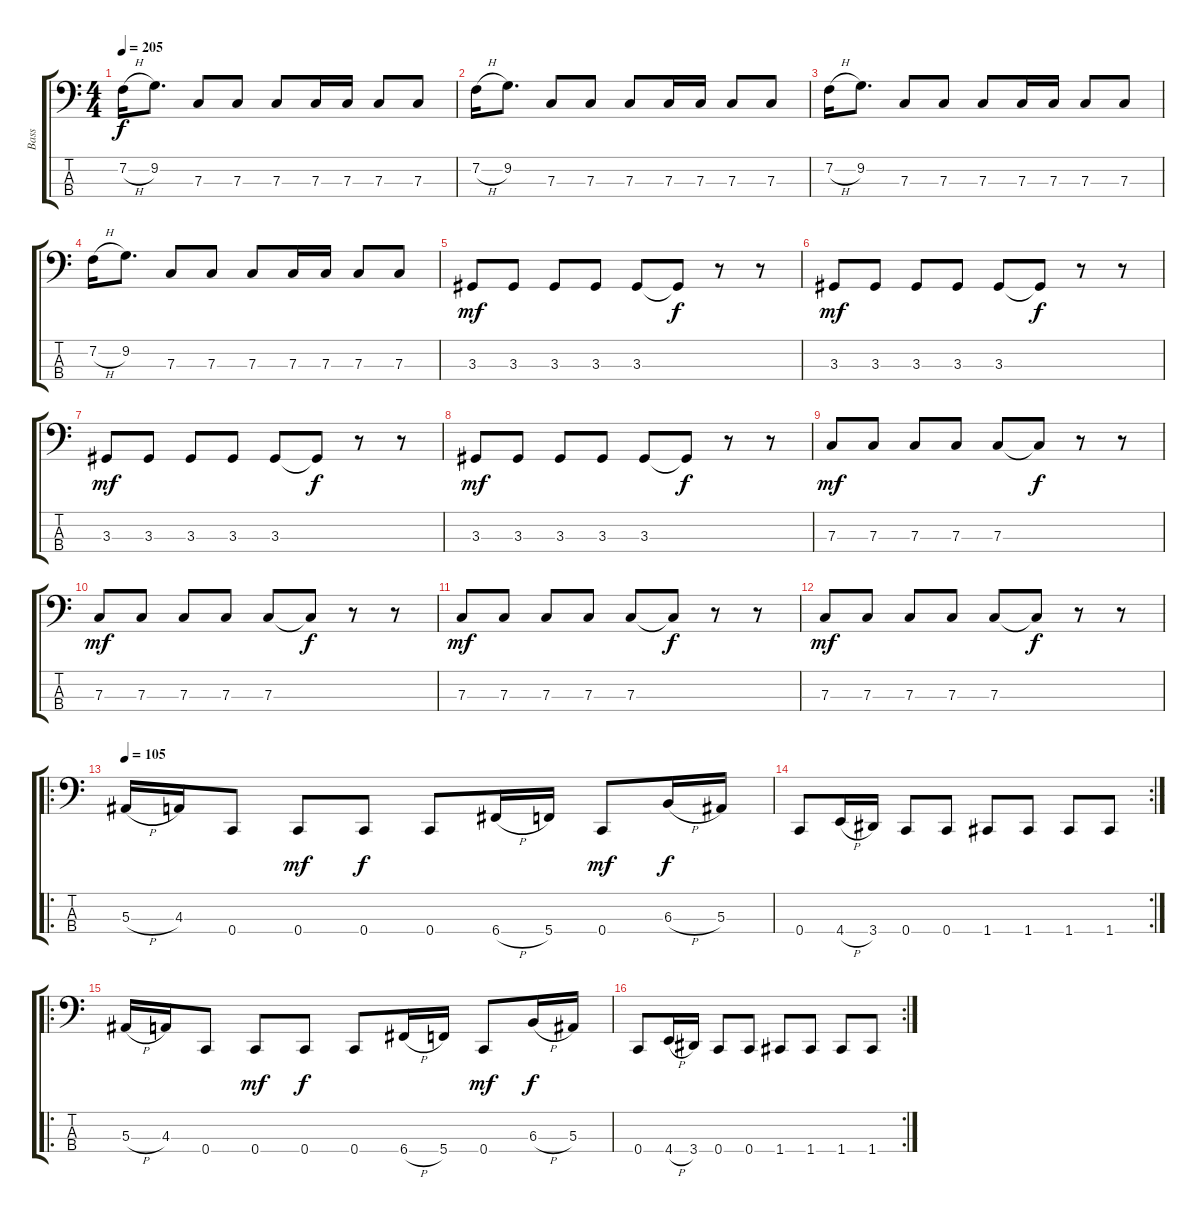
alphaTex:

\track ("Bass" "Bass") {instrument electricbasspick}
\staff {score tabs}
\tuning (Eb2 Bb1 F1 C1) {hide}
\ts (4 4)
\tempo 205
\clef f4
\ks c
7.2{h}.16{dy f} 9.2.8{d} 7.3.8 7.3.8 7.3.8 7.3.16 7.3.16 7.3.8 7.3.8 |
7.2{h}.16 9.2.8{d} 7.3.8 7.3.8 7.3.8 7.3.16 7.3.16 7.3.8 7.3.8 |
7.2{h}.16 9.2.8{d} 7.3.8 7.3.8 7.3.8 7.3.16 7.3.16 7.3.8 7.3.8 |
7.2{h}.16 9.2.8{d} 7.3.8 7.3.8 7.3.8 7.3.16 7.3.16 7.3.8 7.3.8 |
3.3.8{dy mf} 3.3.8 3.3.8 3.3.8 3.3.8 3.3{t}.8{dy f} r.8 r.8 |
3.3.8{dy mf} 3.3.8 3.3.8 3.3.8 3.3.8 3.3{t}.8{dy f} r.8 r.8 |
3.3.8{dy mf} 3.3.8 3.3.8 3.3.8 3.3.8 3.3{t}.8{dy f} r.8 r.8 |
3.3.8{dy mf} 3.3.8 3.3.8 3.3.8 3.3.8 3.3{t}.8{dy f} r.8 r.8 |
7.3.8{dy mf} 7.3.8 7.3.8 7.3.8 7.3.8 7.3{t}.8{dy f} r.8 r.8 |
7.3.8{dy mf} 7.3.8 7.3.8 7.3.8 7.3.8 7.3{t}.8{dy f} r.8 r.8 |
7.3.8{dy mf} 7.3.8 7.3.8 7.3.8 7.3.8 7.3{t}.8{dy f} r.8 r.8 |
7.3.8{dy mf} 7.3.8 7.3.8 7.3.8 7.3.8 7.3{t}.8{dy f} r.8 r.8 |
\ro
\tempo 105
5.3{h}.16 4.3.16 0.4.8 0.4.8{dy mf} 0.4.8{dy f} 0.4.8 6.4{h}.16 5.4.16 0.4.8{dy mf} 6.3{h}.16{dy f} 5.3.16 |
\rc 2
0.4.8 4.4{h}.16 3.4.16 0.4.8 0.4.8 1.4.8 1.4.8 1.4.8 1.4.8 |
\ro
5.3{h}.16 4.3.16 0.4.8 0.4.8{dy mf} 0.4.8{dy f} 0.4.8 6.4{h}.16 5.4.16 0.4.8{dy mf} 6.3{h}.16{dy f} 5.3.16 |
\rc 2
0.4.8 4.4{h}.16 3.4.16 0.4.8 0.4.8 1.4.8 1.4.8 1.4.8 1.4.8
